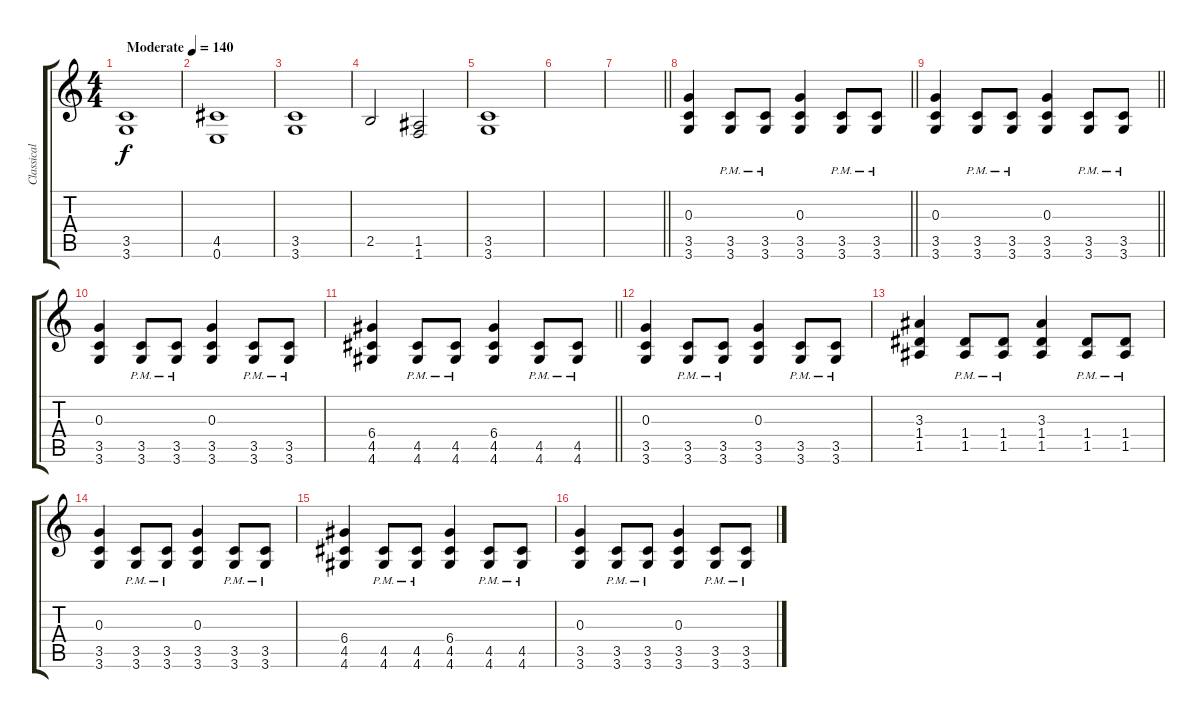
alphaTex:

\track ("Classical Rhythm Guitar 2" "Classical ") {instrument acousticguitarnylon}
\staff {score tabs}
\tuning (E4 B3 G3 D3 A2 E2) {hide}
\ts (4 4)
\tempo (140 "Moderate")
\clef g2
\ks c
(3.5 3.6).1{dy f instrument acousticguitarnylon} |
(4.5 0.6).1 |
(3.5 3.6).1 |
2.5.2 (1.5 1.6).2 |
(3.5 3.6).1 |
|
\barLineRight lightlight
|
\barLineRight lightlight
(0.3 3.5 3.6).4 (3.5{pm} 3.6{pm}).8 (3.5{pm} 3.6{pm}).8 (0.3 3.5 3.6).4 (3.5{pm} 3.6{pm}).8 (3.5{pm} 3.6{pm}).8 |
\barLineRight lightlight
(0.3 3.5 3.6).4 (3.5{pm} 3.6{pm}).8 (3.5{pm} 3.6{pm}).8 (0.3 3.5 3.6).4 (3.5{pm} 3.6{pm}).8 (3.5{pm} 3.6{pm}).8 |
(0.3 3.5 3.6).4 (3.5{pm} 3.6{pm}).8 (3.5{pm} 3.6{pm}).8 (0.3 3.5 3.6).4 (3.5{pm} 3.6{pm}).8 (3.5{pm} 3.6{pm}).8 |
\barLineRight lightlight
(6.4 4.5 4.6).4 (4.5{pm} 4.6{pm}).8 (4.5{pm} 4.6{pm}).8 (6.4 4.5 4.6).4 (4.5{pm} 4.6{pm}).8 (4.5{pm} 4.6{pm}).8 |
(0.3 3.5 3.6).4 (3.5{pm} 3.6{pm}).8 (3.5{pm} 3.6{pm}).8 (0.3 3.5 3.6).4 (3.5{pm} 3.6{pm}).8 (3.5{pm} 3.6{pm}).8 |
(3.3 1.4 1.5).4 (1.4{pm} 1.5{pm}).8 (1.4{pm} 1.5{pm}).8 (3.3 1.4 1.5).4 (1.4{pm} 1.5{pm}).8 (1.4{pm} 1.5{pm}).8 |
(0.3 3.5 3.6).4 (3.5{pm} 3.6{pm}).8 (3.5{pm} 3.6{pm}).8 (0.3 3.5 3.6).4 (3.5{pm} 3.6{pm}).8 (3.5{pm} 3.6{pm}).8 |
(6.4 4.5 4.6).4 (4.5{pm} 4.6{pm}).8 (4.5{pm} 4.6{pm}).8 (6.4 4.5 4.6).4 (4.5{pm} 4.6{pm}).8 (4.5{pm} 4.6{pm}).8 |
(0.3 3.5 3.6).4 (3.5{pm} 3.6{pm}).8 (3.5{pm} 3.6{pm}).8 (0.3 3.5 3.6).4 (3.5{pm} 3.6{pm}).8 (3.5{pm} 3.6{pm}).8
